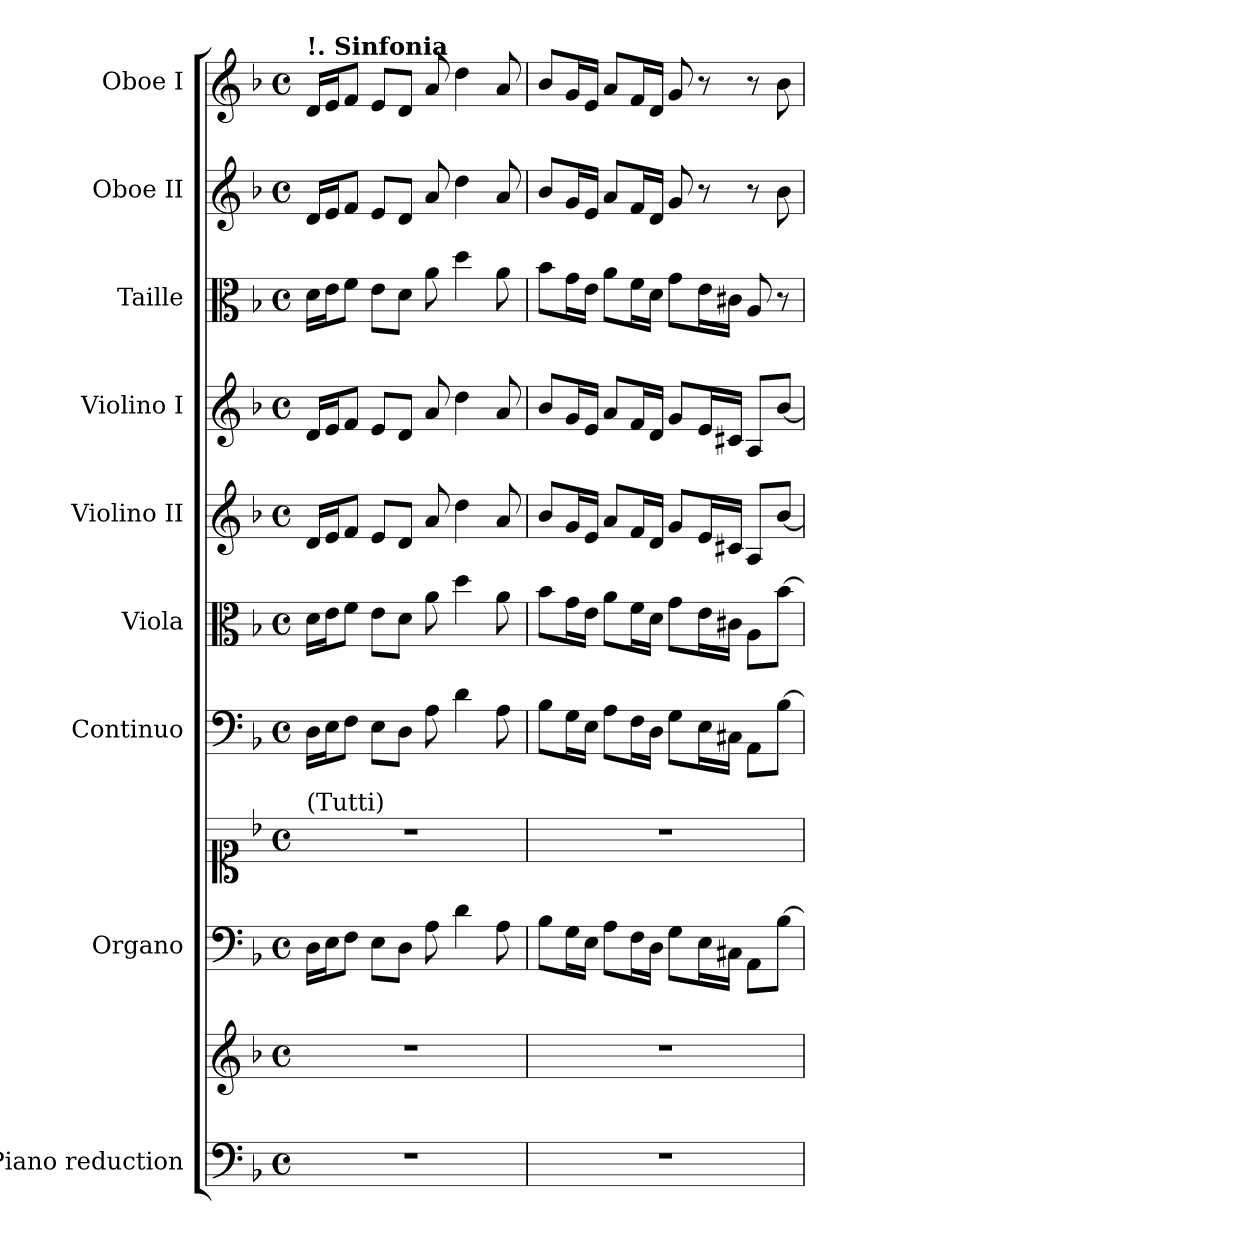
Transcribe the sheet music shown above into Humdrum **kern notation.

**kern	**kern	**kern	**kern	**kern	**kern	**kern	**kern	**kern	**kern	**kern
*part9	*part9	*part8	*part8	*part7	*part6	*part5	*part4	*part3	*part2	*part1
*staff11	*staff10	*staff9	*staff8	*staff7	*staff6	*staff5	*staff4	*staff3	*staff2	*staff1
*I"Piano reduction	*	*I"Organo	*	*I"Continuo	*I"Viola	*I"Violino II	*I"Violino I	*I"Taille	*I"Oboe II	*I"Oboe I
*I'Pno	*	*	*	*	*I'Vla	*I'Vln	*I'Vln	*	*I'Ob	*I'Ob
*stria5	*stria5	*	*	*	*	*	*	*	*	*
*clefF4	*clefG2	*clefF4	*clefC1	*clefF4	*clefC3	*clefG2	*clefG2	*clefC3	*clefG2	*clefG2
*k[b-]	*k[b-]	*k[b-]	*k[b-]	*k[b-]	*k[b-]	*k[b-]	*k[b-]	*k[b-]	*k[b-]	*k[b-]
*M4/4	*M4/4	*M4/4	*M4/4	*M4/4	*M4/4	*M4/4	*M4/4	*M4/4	*M4/4	*M4/4
*met(c)	*met(c)	*met(c)	*met(c)	*met(c)	*met(c)	*met(c)	*met(c)	*met(c)	*met(c)	*met(c)
=1	=1	=1	=1	=1	=1	=1	=1	=1	=1	=1
!	!	!	!	!	!	!	!	!	!	!LO:TX:a:B:t=!. Sinfonia
!	!	!	!LO:TX:a:t=(Tutti)	!	!	!	!	!	!	!
1r	1r	16D\LL	1r	16D\LL	16d\LL	16d/LL	16d/LL	16d\LL	16d/LL	16d/LL
.	.	16E\J	.	16E\J	16e\J	16e/J	16e/J	16e\J	16e/J	16e/J
.	.	8F\J	.	8F\J	8f\J	8f/J	8f/J	8f\J	8f/J	8f/J
.	.	8E\L	.	8E\L	8e\L	8e/L	8e/L	8e\L	8e/L	8e/L
.	.	8D\J	.	8D\J	8d\J	8d/J	8d/J	8d\J	8d/J	8d/J
.	.	8A\	.	8A\	8a\	8a/	8a/	8a\	8a/	8a/
.	.	4d\	.	4d\	4dd\	4dd\	4dd\	4dd\	4dd\	4dd\
.	.	8A\	.	8A\	8a\	8a/	8a/	8a\	8a/	8a/
=2	=2	=2	=2	=2	=2	=2	=2	=2	=2	=2
1r	1r	8B-\L	1r	8B-\L	8b-\L	8b-/L	8b-/L	8b-\L	8b-/L	8b-/L
.	.	16G\L	.	16G\L	16g\L	16g/L	16g/L	16g\L	16g/L	16g/L
.	.	16E\JJ	.	16E\JJ	16e\JJ	16e/JJ	16e/JJ	16e\JJ	16e/JJ	16e/JJ
.	.	8A\L	.	8A\L	8a\L	8a/L	8a/L	8a\L	8a/L	8a/L
.	.	16F\L	.	16F\L	16f\L	16f/L	16f/L	16f\L	16f/L	16f/L
.	.	16D\JJ	.	16D\JJ	16d\JJ	16d/JJ	16d/JJ	16d\JJ	16d/JJ	16d/JJ
.	.	8G\L	.	8G\L	8g\L	8g/L	8g/L	8g\L	8g/	8g/
.	.	16E\L	.	16E\L	16e\L	16e/L	16e/L	16e\L	8r	8r
.	.	16C#X\JJ	.	16C#X\JJ	16c#X\JJ	16c#X/JJ	16c#X/JJ	16c#X\JJ	.	.
.	.	8AA\L	.	8AA\L	8A\L	8A/L	8A/L	8A/	8r	8r
.	.	[8B-\J	.	[8B-\J	[8b-\J	[8b-/J	[8b-/J	8r	8b-\	8b-\
=	=	=	=	=	=	=	=	=	=	=
*-	*-	*-	*-	*-	*-	*-	*-	*-	*-	*-
